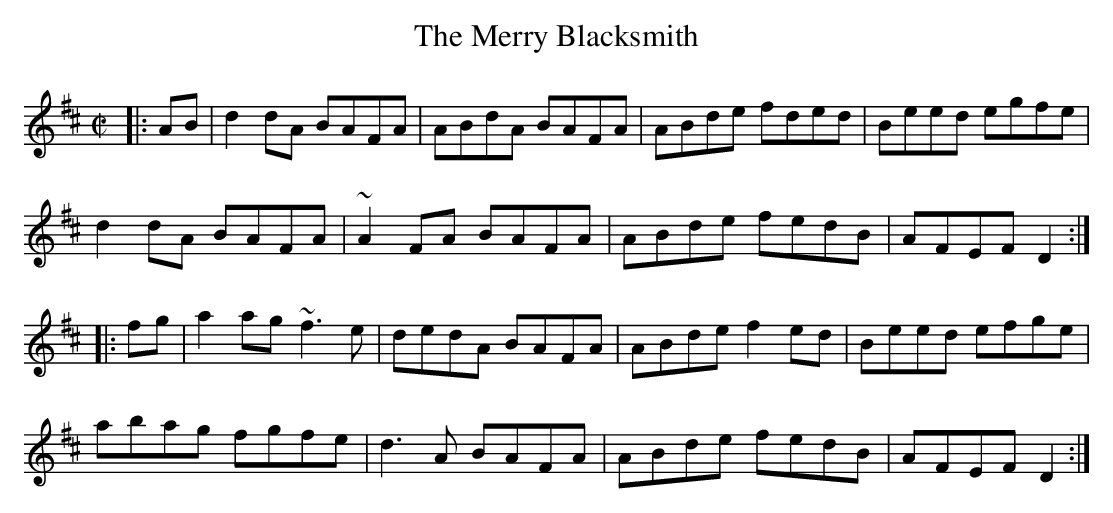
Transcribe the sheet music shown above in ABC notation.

X:1
T:Merry Blacksmith, The
M:C|
E:7
K:D
|:AB|d2 dA BAFA|ABdA BAFA|ABde fded|Beed egfe|
d2 dA BAFA|~A2 FA BAFA|ABde fedB|AFEF D2:|
|:fg|a2 ag ~f3 e|dedA BAFA|ABde f2ed|Beed efge|
abag fgfe|d3 A BAFA|ABde fedB|AFEF D2:|
